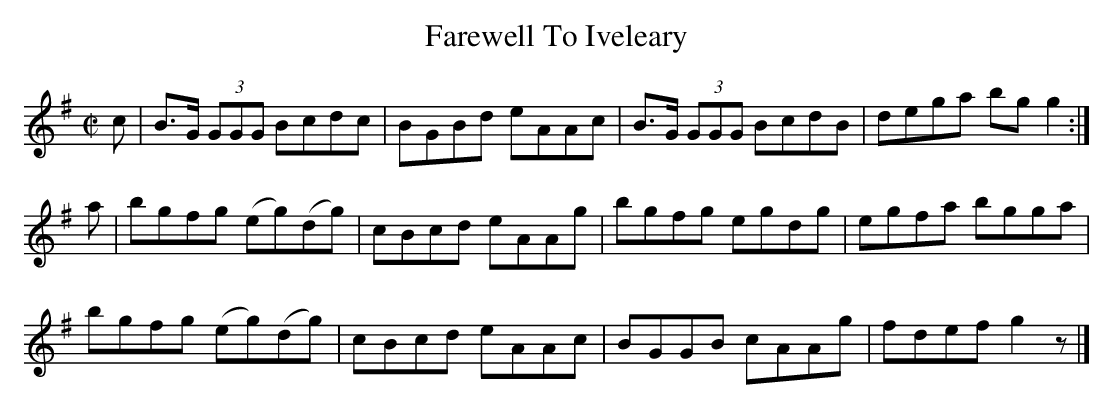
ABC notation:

X:1
T: Farewell To Iveleary
M: C|
L: 1/8
K: G
c | B>G (3GGG Bcdc  | BGBd eAAc | B>G (3GGG BcdB | dega bg g2 :|
a | bgfg   (eg)(dg) | cBcd eAAg | bgfg      egdg | egfa bgga |
    bgfg   (eg)(dg) | cBcd eAAc | BGGB      cAAg | fdef g2 z |]
